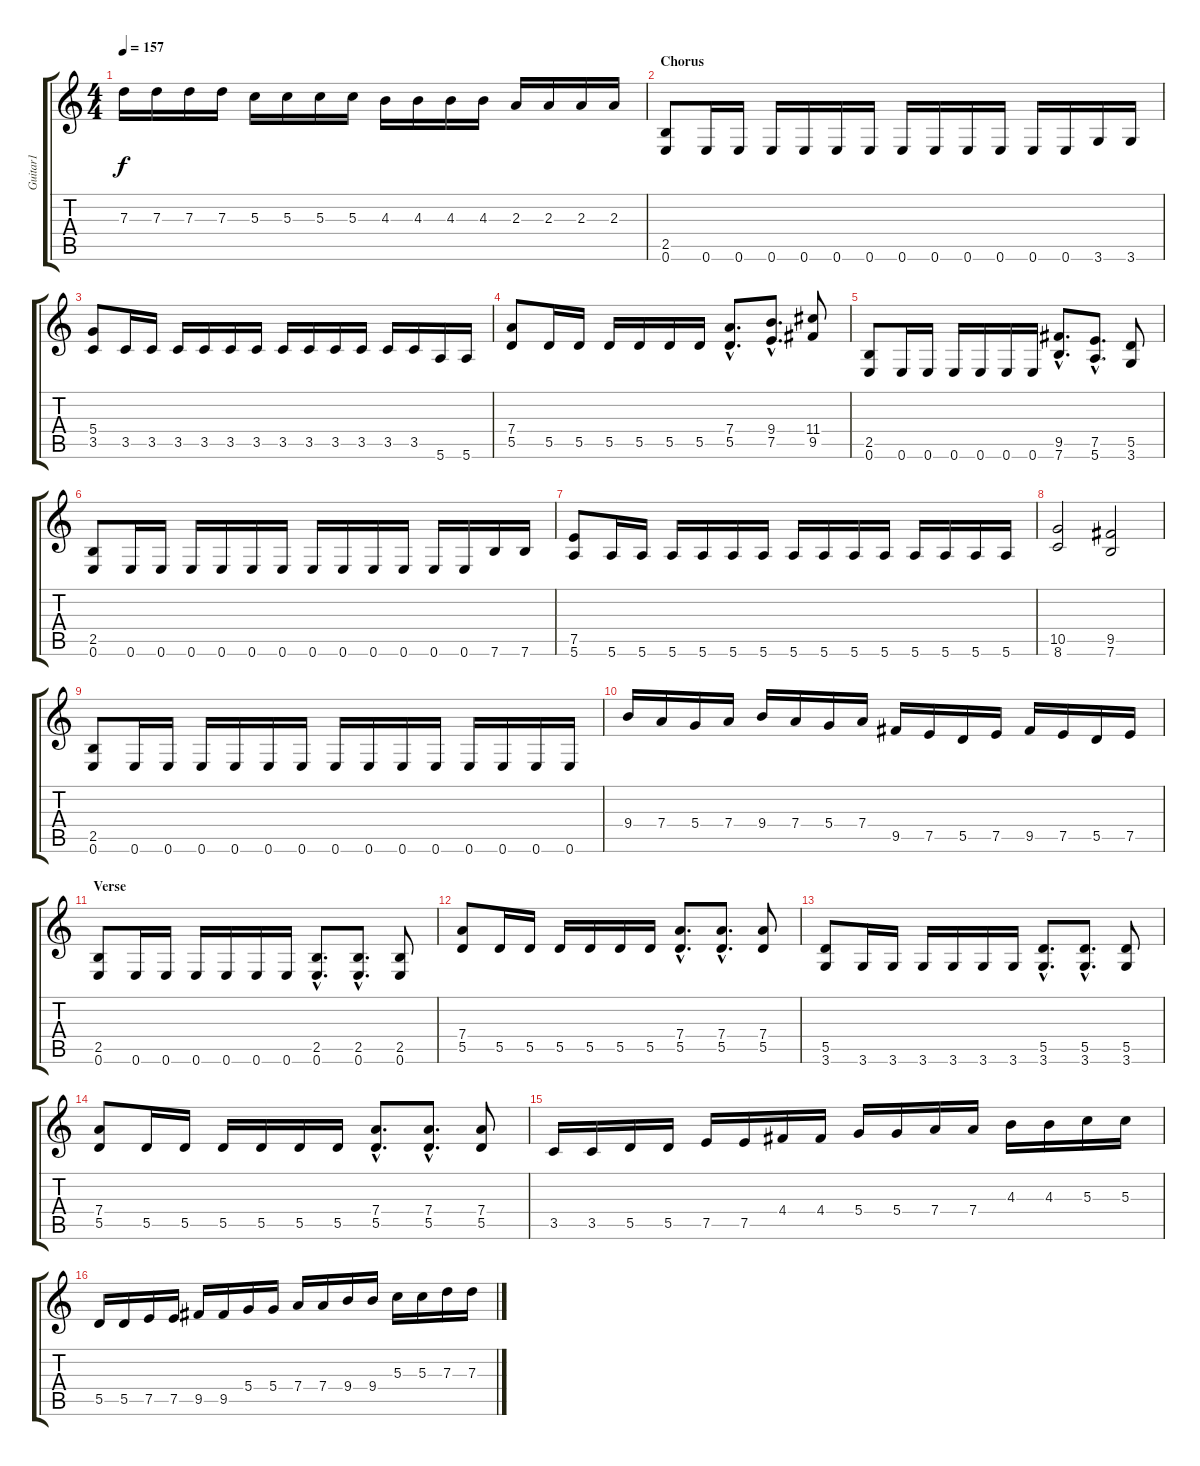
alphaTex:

\track ("Guitar1" "Guitar1") {instrument distortionguitar}
\staff {score tabs}
\tuning (E4 B3 G3 D3 A2 E2) {hide}
\ts (4 4)
\tempo 157
\clef g2
\ks c
7.3.16{dy f} 7.3.16 7.3.16 7.3.16 5.3.16 5.3.16 5.3.16 5.3.16 4.3.16 4.3.16 4.3.16 4.3.16 2.3.16 2.3.16 2.3.16 2.3.16 |
\section ("" "Chorus")
(2.5 0.6).8 0.6.16 0.6.16 0.6.16 0.6.16 0.6.16 0.6.16 0.6.16 0.6.16 0.6.16 0.6.16 0.6.16 0.6.16 3.6.16 3.6.16 |
(5.4 3.5).8 3.5.16 3.5.16 3.5.16 3.5.16 3.5.16 3.5.16 3.5.16 3.5.16 3.5.16 3.5.16 3.5.16 3.5.16 5.6.16 5.6.16 |
(7.4 5.5).8 5.5.16 5.5.16 5.5.16 5.5.16 5.5.16 5.5.16 (7.4{hac} 5.5{hac}).8{d} (9.4{hac} 7.5{hac}).8{d} (11.4 9.5).8 |
(2.5 0.6).8 0.6.16 0.6.16 0.6.16 0.6.16 0.6.16 0.6.16 (9.5{hac} 7.6{hac}).8{d} (7.5{hac} 5.6{hac}).8{d} (5.5 3.6).8 |
(2.5 0.6).8 0.6.16 0.6.16 0.6.16 0.6.16 0.6.16 0.6.16 0.6.16 0.6.16 0.6.16 0.6.16 0.6.16 0.6.16 7.6.16 7.6.16 |
(7.5 5.6).8 5.6.16 5.6.16 5.6.16 5.6.16 5.6.16 5.6.16 5.6.16 5.6.16 5.6.16 5.6.16 5.6.16 5.6.16 5.6.16 5.6.16 |
(10.5 8.6).2 (9.5 7.6).2 |
(2.5 0.6).8 0.6.16 0.6.16 0.6.16 0.6.16 0.6.16 0.6.16 0.6.16 0.6.16 0.6.16 0.6.16 0.6.16 0.6.16 0.6.16 0.6.16 |
9.4.16 7.4.16 5.4.16 7.4.16 9.4.16 7.4.16 5.4.16 7.4.16 9.5.16 7.5.16 5.5.16 7.5.16 9.5.16 7.5.16 5.5.16 7.5.16 |
\section ("" "Verse")
(2.5 0.6).8 0.6.16 0.6.16 0.6.16 0.6.16 0.6.16 0.6.16 (2.5{hac} 0.6{hac}).8{d} (2.5{hac} 0.6{hac}).8{d} (2.5 0.6).8 |
(7.4 5.5).8 5.5.16 5.5.16 5.5.16 5.5.16 5.5.16 5.5.16 (7.4{hac} 5.5{hac}).8{d} (7.4{hac} 5.5{hac}).8{d} (7.4 5.5).8 |
(5.5 3.6).8 3.6.16 3.6.16 3.6.16 3.6.16 3.6.16 3.6.16 (5.5{hac} 3.6{hac}).8{d} (5.5{hac} 3.6{hac}).8{d} (5.5 3.6).8 |
(7.4 5.5).8 5.5.16 5.5.16 5.5.16 5.5.16 5.5.16 5.5.16 (7.4{hac} 5.5{hac}).8{d} (7.4{hac} 5.5{hac}).8{d} (7.4 5.5).8 |
3.5.16 3.5.16 5.5.16 5.5.16 7.5.16 7.5.16 4.4.16 4.4.16 5.4.16 5.4.16 7.4.16 7.4.16 4.3.16 4.3.16 5.3.16 5.3.16 |
5.5.16 5.5.16 7.5.16 7.5.16 9.5.16 9.5.16 5.4.16 5.4.16 7.4.16 7.4.16 9.4.16 9.4.16 5.3.16 5.3.16 7.3.16 7.3.16
